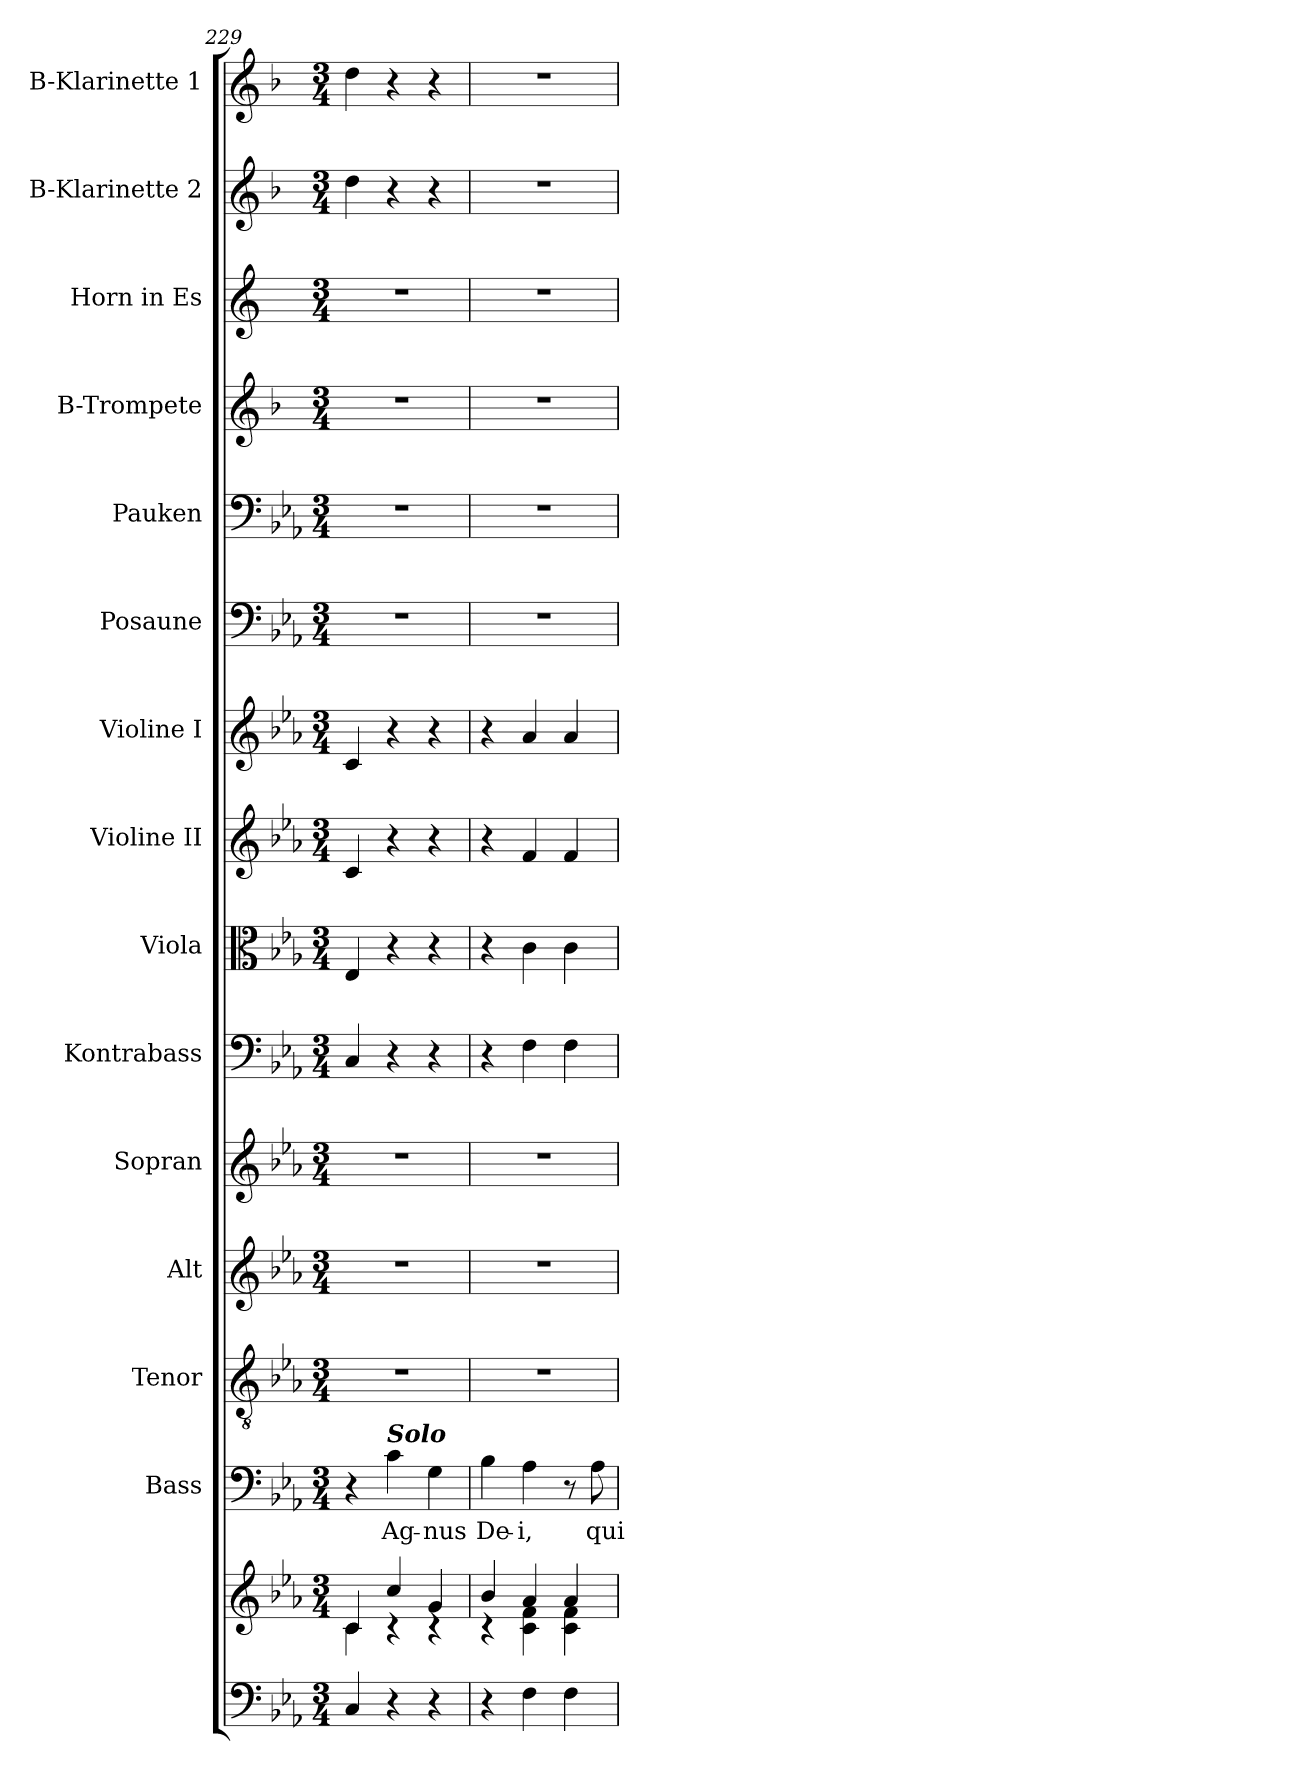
**kern	**kern	**kern	**text	**kern	**kern	**kern	**kern	**kern	**kern	**kern	**kern	**kern	**kern	**kern	**kern	**kern
*part15	*part15	*part14	*part14	*part13	*part12	*part11	*part10	*part9	*part8	*part7	*part6	*part5	*part4	*part3	*part2	*part1
*staff16	*staff15	*staff14	*staff14	*staff13	*staff12	*staff11	*staff10	*staff9	*staff8	*staff7	*staff6	*staff5	*staff4	*staff3	*staff2	*staff1
*	*	*I"Bass	*	*I"Tenor	*I"Alt	*I"Sopran	*I"Kontrabass	*I"Viola	*I"Violine II	*I"Violine I	*I"Posaune	*I"Pauken	*I"B-Trompete	*I"Horn in Es	*I"B-Klarinette 2	*I"B-Klarinette 1
*	*	*I'B.	*	*I'T.	*I'A.	*I'S.	*I'Kb.	*I'Vla.	*I'Vl. II	*I'Vl. I	*I'Pos.	*I'Pk.	*I'B Trp.	*	*I'B Kl. 2	*I'B Kl. 1
*clefF4	*clefG2	*clefF4	*	*clefGv2	*clefG2	*clefG2	*clefF4	*clefC3	*clefG2	*clefG2	*clefF4	*clefF4	*clefG2	*clefG2	*clefG2	*clefG2
*	*	*	*	*	*	*	*ITrd7c12	*	*	*	*	*	*ITrd1c2	*ITrd5c9	*ITrd1c2	*ITrd1c2
*k[b-e-a-]	*k[b-e-a-]	*k[b-e-a-]	*	*k[b-e-a-]	*k[b-e-a-]	*k[b-e-a-]	*k[b-e-a-]	*k[b-e-a-]	*k[b-e-a-]	*k[b-e-a-]	*k[b-e-a-]	*k[b-e-a-]	*k[b-e-a-]	*k[b-e-a-]	*k[b-e-a-]	*k[b-e-a-]
*E-:	*E-:	*E-:	*	*E-:	*E-:	*E-:	*E-:	*E-:	*E-:	*E-:	*E-:	*E-:	*E-:	*E-:	*E-:	*E-:
*M3/4	*M3/4	*M3/4	*	*M3/4	*M3/4	*M3/4	*M3/4	*M3/4	*M3/4	*M3/4	*M3/4	*M3/4	*M3/4	*M3/4	*M3/4	*M3/4
=229	=229	=229	=229	=229	=229	=229	=229	=229	=229	=229	=229	=229	=229	=229	=229	=229
*	*^	*	*	*	*	*	*	*	*	*	*	*	*	*	*	*
4C/	4c/	4c\	4r	.	2.r	2.r	2.r	4CC/	4E-/	4c/	4c/	2.r	2.r	2.r	2.r	4cc\	4cc\
!	!	!	!LO:TX:a:Bi:t=Solo	!	!	!	!	!	!	!	!	!	!	!	!	!	!
!	!	!	!	!LO:LY:b	!	!	!	!	!	!	!	!	!	!	!	!	!
4r	4cc/	4rc	4c\	Ag-	.	.	.	4r	4r	4r	4r	.	.	.	.	4r	4r
!	!	!	!	!LO:LY:b	!	!	!	!	!	!	!	!	!	!	!	!	!
4r	4g/	4rc	4G\	-nus	.	.	.	4r	4r	4r	4r	.	.	.	.	4r	4r
=230	=230	=230	=230	=230	=230	=230	=230	=230	=230	=230	=230	=230	=230	=230	=230	=230	=230
!	!	!	!	!LO:LY:b	!	!	!	!	!	!	!	!	!	!	!	!	!
4r	4b-/	4rc	4B-\	De-	2.r	2.r	2.r	4r	4r	4r	4r	2.r	2.r	2.r	2.r	2.r	2.r
!	!	!	!	!LO:LY:b	!	!	!	!	!	!	!	!	!	!	!	!	!
4F\	4a-/	4c\ 4f\	4A-\	-i,	.	.	.	4FF\	4c\	4f/	4a-/	.	.	.	.	.	.
4F\	4a-/	4c\ 4f\	8r	.	.	.	.	4FF\	4c\	4f/	4a-/	.	.	.	.	.	.
!	!	!	!	!LO:LY:b	!	!	!	!	!	!	!	!	!	!	!	!	!
.	.	.	8A-\	qui	.	.	.	.	.	.	.	.	.	.	.	.	.
*	*v	*v	*	*	*	*	*	*	*	*	*	*	*	*	*	*	*
=	=	=	=	=	=	=	=	=	=	=	=	=	=	=	=	=
*-	*-	*-	*-	*-	*-	*-	*-	*-	*-	*-	*-	*-	*-	*-	*-	*-
